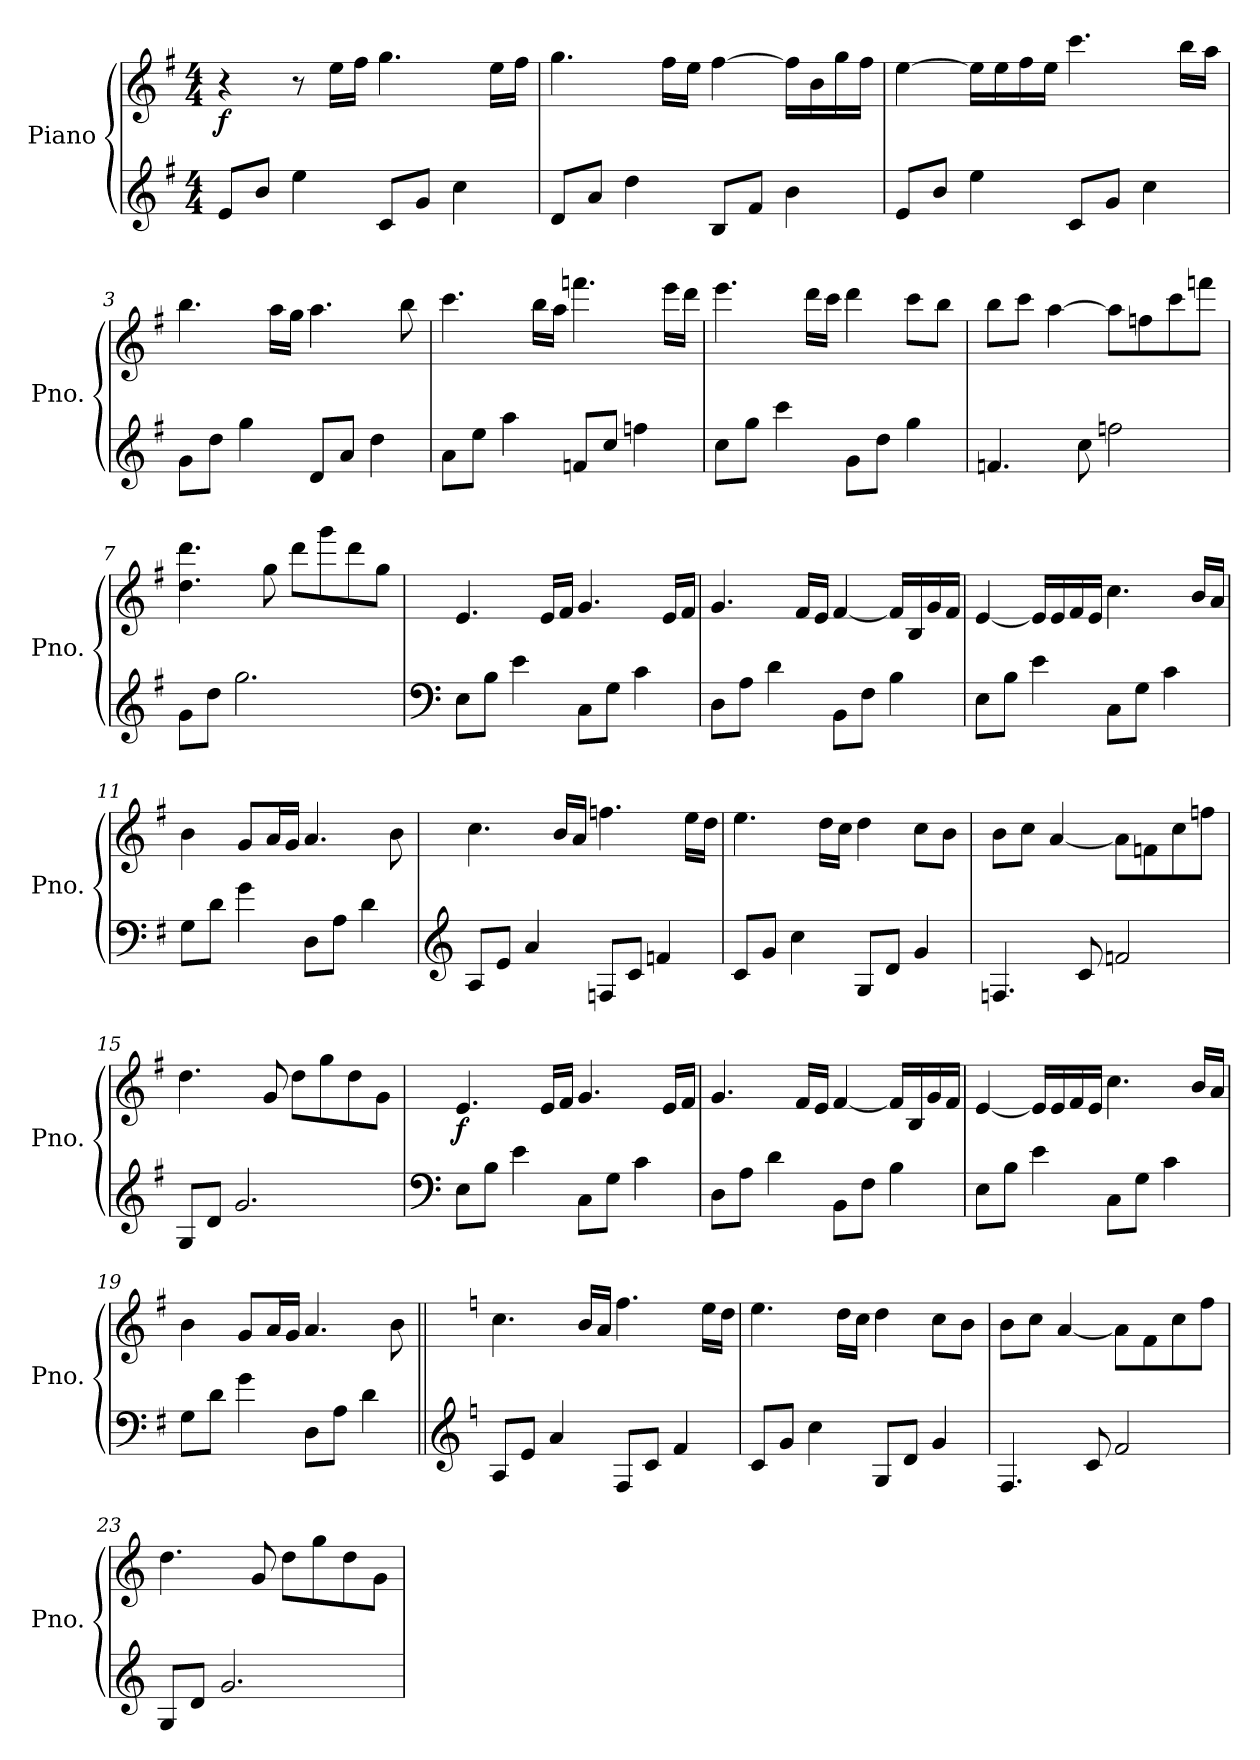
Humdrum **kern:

**kern	**kern	**dynam
*part1	*part1	*part1
*staff2	*staff1	*staff1/2
*I"Piano	*	*
*I'Pno.	*	*
*clefG2	*clefG2	*
*k[f#]	*k[f#]	*
*M4/4	*M4/4	*
*MM80	*MM80	*
=	=	=
!	!	!LO:DY:b
8e/L	4r	f
8b/J	.	.
4ee\	8r	.
.	16ee\LL	.
.	16ff#\JJ	.
8c/L	4.gg\	.
8g/J	.	.
4cc\	.	.
.	16ee\LL	.
.	16ff#\JJ	.
=1	=1	=1
8d/L	4.gg\	.
8a/J	.	.
4dd\	.	.
.	16ff#\LL	.
.	16ee\JJ	.
8B/L	[4ff#\	.
8f#/J	.	.
4b\	16ff#\LL]	.
.	16b\	.
.	16gg\	.
.	16ff#\JJ	.
=2	=2	=2
8e/L	[4ee\	.
8b/J	.	.
4ee\	16ee\LL]	.
.	16ee\	.
.	16ff#\	.
.	16ee\JJ	.
8c/L	4.ccc\	.
8g/J	.	.
4cc\	.	.
.	16bb\LL	.
.	16aa\JJ	.
=3	=3	=3
8g\L	4.bb\	.
8dd\J	.	.
4gg\	.	.
.	16aa\LL	.
.	16gg\JJ	.
8d/L	4.aa\	.
8a/J	.	.
4dd\	.	.
.	8bb\	.
!!LO:LB:g=z
=4	=4	=4
8a\L	4.ccc\	.
8ee\J	.	.
4aa\	.	.
.	16bb\LL	.
.	16aa\JJ	.
8fn/L	4.fffn\	.
8cc/J	.	.
4ffn\	.	.
.	16eee\LL	.
.	16ddd\JJ	.
=5	=5	=5
8cc\L	4.eee\	.
8gg\J	.	.
4ccc\	.	.
.	16ddd\LL	.
.	16ccc\JJ	.
8g\L	4ddd\	.
8dd\J	.	.
4gg\	8ccc\L	.
.	8bb\J	.
=6	=6	=6
4.fn/	8bb\L	.
.	8ccc\J	.
.	[4aa\	.
8cc\	.	.
2ffn\	8aa\L]	.
.	8ffn\	.
.	8ccc\	.
.	8fffn\J	.
=7	=7	=7
8g\L	4.dd\ 4.ddd\	.
8dd\J	.	.
2.gg\	.	.
.	8gg\	.
.	8ddd\L	.
.	8ggg\	.
.	8ddd\	.
.	8gg\J	.
!!LO:LB:g=z
=8	=8	=8
*clefF4	*	*
8E\L	4.e/	.
8B\J	.	.
4e\	.	.
.	16e/LL	.
.	16f#/JJ	.
8C\L	4.g/	.
8G\J	.	.
4c\	.	.
.	16e/LL	.
.	16f#/JJ	.
=9	=9	=9
8D\L	4.g/	.
8A\J	.	.
4d\	.	.
.	16f#/LL	.
.	16e/JJ	.
8BB\L	[4f#/	.
8F#\J	.	.
4B\	16f#/LL]	.
.	16B/	.
.	16g/	.
.	16f#/JJ	.
=10	=10	=10
8E\L	[4e/	.
8B\J	.	.
4e\	16e/LL]	.
.	16e/	.
.	16f#/	.
.	16e/JJ	.
8C\L	4.cc\	.
8G\J	.	.
4c\	.	.
.	16b/LL	.
.	16a/JJ	.
=11	=11	=11
8G\L	4b\	.
8d\J	.	.
4g\	8g/L	.
.	16a/L	.
.	16g/JJ	.
8D\L	4.a/	.
8A\J	.	.
4d\	.	.
.	8b\	.
!!LO:LB:g=z
=12	=12	=12
*clefG2	*	*
8A/L	4.cc\	.
8e/J	.	.
4a/	.	.
.	16b/LL	.
.	16a/JJ	.
8Fn/L	4.ffn\	.
8c/J	.	.
4fn/	.	.
.	16ee\LL	.
.	16dd\JJ	.
=13	=13	=13
8c/L	4.ee\	.
8g/J	.	.
4cc\	.	.
.	16dd\LL	.
.	16cc\JJ	.
8G/L	4dd\	.
8d/J	.	.
4g/	8cc\L	.
.	8b\J	.
=14	=14	=14
4.Fn/	8b\L	.
.	8cc\J	.
.	[4a/	.
8c/	.	.
2fn/	8a\L]	.
.	8fn\	.
.	8cc\	.
.	8ffn\J	.
=15	=15	=15
8G/L	4.dd\	.
8d/J	.	.
2.g/	.	.
.	8g/	.
.	8dd\L	.
.	8gg\	.
.	8dd\	.
.	8g\J	.
!!LO:LB:g=z
=16	=16	=16
*clefF4	*	*
!	!	!LO:DY:b
8E\L	4.e/	f
8B\J	.	.
4e\	.	.
.	16e/LL	.
.	16f#/JJ	.
8C\L	4.g/	.
8G\J	.	.
4c\	.	.
.	16e/LL	.
.	16f#/JJ	.
=17	=17	=17
8D\L	4.g/	.
8A\J	.	.
4d\	.	.
.	16f#/LL	.
.	16e/JJ	.
8BB\L	[4f#/	.
8F#\J	.	.
4B\	16f#/LL]	.
.	16B/	.
.	16g/	.
.	16f#/JJ	.
=18	=18	=18
8E\L	[4e/	.
8B\J	.	.
4e\	16e/LL]	.
.	16e/	.
.	16f#/	.
.	16e/JJ	.
8C\L	4.cc\	.
8G\J	.	.
4c\	.	.
.	16b/LL	.
.	16a/JJ	.
=19	=19	=19
8G\L	4b\	.
8d\J	.	.
4g\	8g/L	.
.	16a/L	.
.	16g/JJ	.
8D\L	4.a/	.
8A\J	.	.
4d\	.	.
.	8b\	.
!!LO:LB:g=z
=20||	=20||	=20||
*clefG2	*	*
*k[]	*k[]	*
8A/L	4.cc\	.
8e/J	.	.
4a/	.	.
.	16b/LL	.
.	16a/JJ	.
8F/L	4.ff\	.
8c/J	.	.
4f/	.	.
.	16ee\LL	.
.	16dd\JJ	.
=21	=21	=21
8c/L	4.ee\	.
8g/J	.	.
4cc\	.	.
.	16dd\LL	.
.	16cc\JJ	.
8G/L	4dd\	.
8d/J	.	.
4g/	8cc\L	.
.	8b\J	.
=22	=22	=22
4.F/	8b\L	.
.	8cc\J	.
.	[4a/	.
8c/	.	.
2f/	8a\L]	.
.	8f\	.
.	8cc\	.
.	8ff\J	.
=23	=23	=23
8G/L	4.dd\	.
8d/J	.	.
2.g/	.	.
.	8g/	.
.	8dd\L	.
.	8gg\	.
.	8dd\	.
.	8g\J	.
=	=	=
*-	*-	*-
